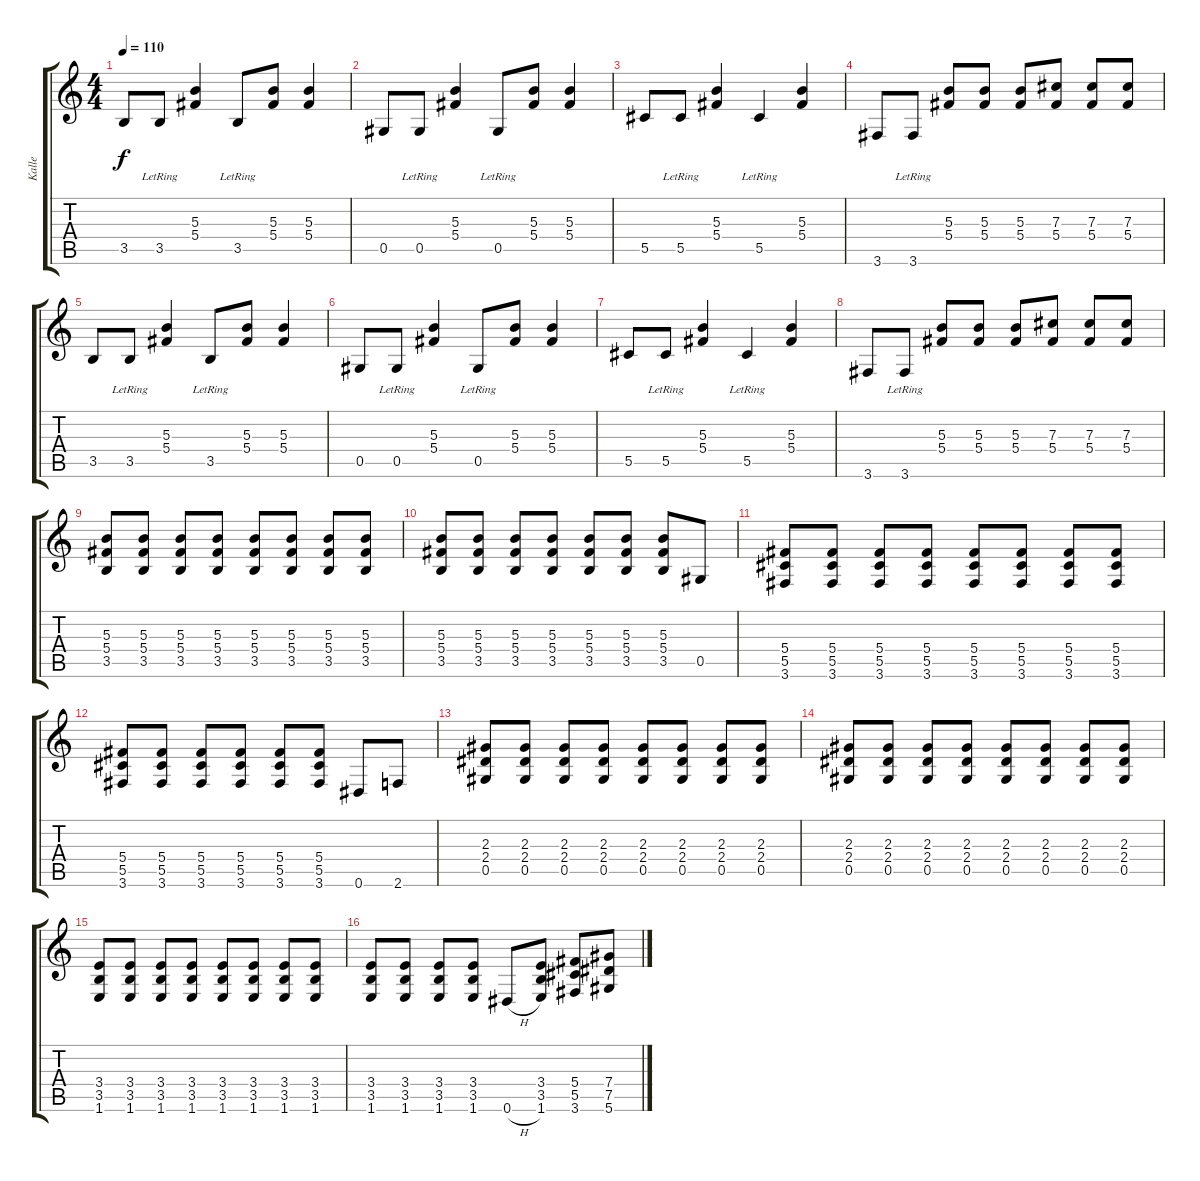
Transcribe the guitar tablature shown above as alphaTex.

\track ("Kalle" "Kalle") {instrument electricguitarclean}
\staff {score tabs}
\tuning (Eb4 Bb3 Gb3 Db3 Ab2 Eb2) {hide}
\ts (4 4)
\tempo 110
\clef g2
\ks c
3.5.8{dy f} 3.5{lr}.8 (5.3 5.4).4 3.5{lr}.8 (5.3 5.4).8 (5.3 5.4).4 |
0.5.8 0.5{lr}.8 (5.3 5.4).4 0.5{lr}.8 (5.3 5.4).8 (5.3 5.4).4 |
5.5.8 5.5{lr}.8 (5.3 5.4).4 5.5{lr}.4 (5.3 5.4).4 |
3.6.8 3.6{lr}.8 (5.3 5.4).8 (5.3 5.4).8 (5.3 5.4).8 (7.3 5.4).8 (7.3 5.4).8 (7.3 5.4).8 |
3.5.8 3.5{lr}.8 (5.3 5.4).4 3.5{lr}.8 (5.3 5.4).8 (5.3 5.4).4 |
0.5.8 0.5{lr}.8 (5.3 5.4).4 0.5{lr}.8 (5.3 5.4).8 (5.3 5.4).4 |
5.5.8 5.5{lr}.8 (5.3 5.4).4 5.5{lr}.4 (5.3 5.4).4 |
3.6.8 3.6{lr}.8 (5.3 5.4).8 (5.3 5.4).8 (5.3 5.4).8 (7.3 5.4).8 (7.3 5.4).8 (7.3 5.4).8 |
(5.3 5.4 3.5).8{instrument distortionguitar} (5.3 5.4 3.5).8 (5.3 5.4 3.5).8 (5.3 5.4 3.5).8 (5.3 5.4 3.5).8 (5.3 5.4 3.5).8 (5.3 5.4 3.5).8 (5.3 5.4 3.5).8 |
(5.3 5.4 3.5).8 (5.3 5.4 3.5).8 (5.3 5.4 3.5).8 (5.3 5.4 3.5).8 (5.3 5.4 3.5).8 (5.3 5.4 3.5).8 (5.3 5.4 3.5).8 0.5.8 |
(5.4 5.5 3.6).8 (5.4 5.5 3.6).8 (5.4 5.5 3.6).8 (5.4 5.5 3.6).8 (5.4 5.5 3.6).8 (5.4 5.5 3.6).8 (5.4 5.5 3.6).8 (5.4 5.5 3.6).8 |
(5.4 5.5 3.6).8 (5.4 5.5 3.6).8 (5.4 5.5 3.6).8 (5.4 5.5 3.6).8 (5.4 5.5 3.6).8 (5.4 5.5 3.6).8 0.6.8 2.6.8 |
(2.3 2.4 0.5).8{instrument distortionguitar} (2.3 2.4 0.5).8 (2.3 2.4 0.5).8 (2.3 2.4 0.5).8 (2.3 2.4 0.5).8 (2.3 2.4 0.5).8 (2.3 2.4 0.5).8 (2.3 2.4 0.5).8 |
(2.3 2.4 0.5).8 (2.3 2.4 0.5).8 (2.3 2.4 0.5).8 (2.3 2.4 0.5).8 (2.3 2.4 0.5).8 (2.3 2.4 0.5).8 (2.3 2.4 0.5).8 (2.3 2.4 0.5).8 |
(3.4 3.5 1.6).8 (3.4 3.5 1.6).8 (3.4 3.5 1.6).8 (3.4 3.5 1.6).8 (3.4 3.5 1.6).8 (3.4 3.5 1.6).8 (3.4 3.5 1.6).8 (3.4 3.5 1.6).8 |
(3.4 3.5 1.6).8 (3.4 3.5 1.6).8 (3.4 3.5 1.6).8 (3.4 3.5 1.6).8 0.6{h}.8 (3.4 3.5 1.6).8 (5.4 5.5 3.6).8 (7.4 7.5 5.6).8
